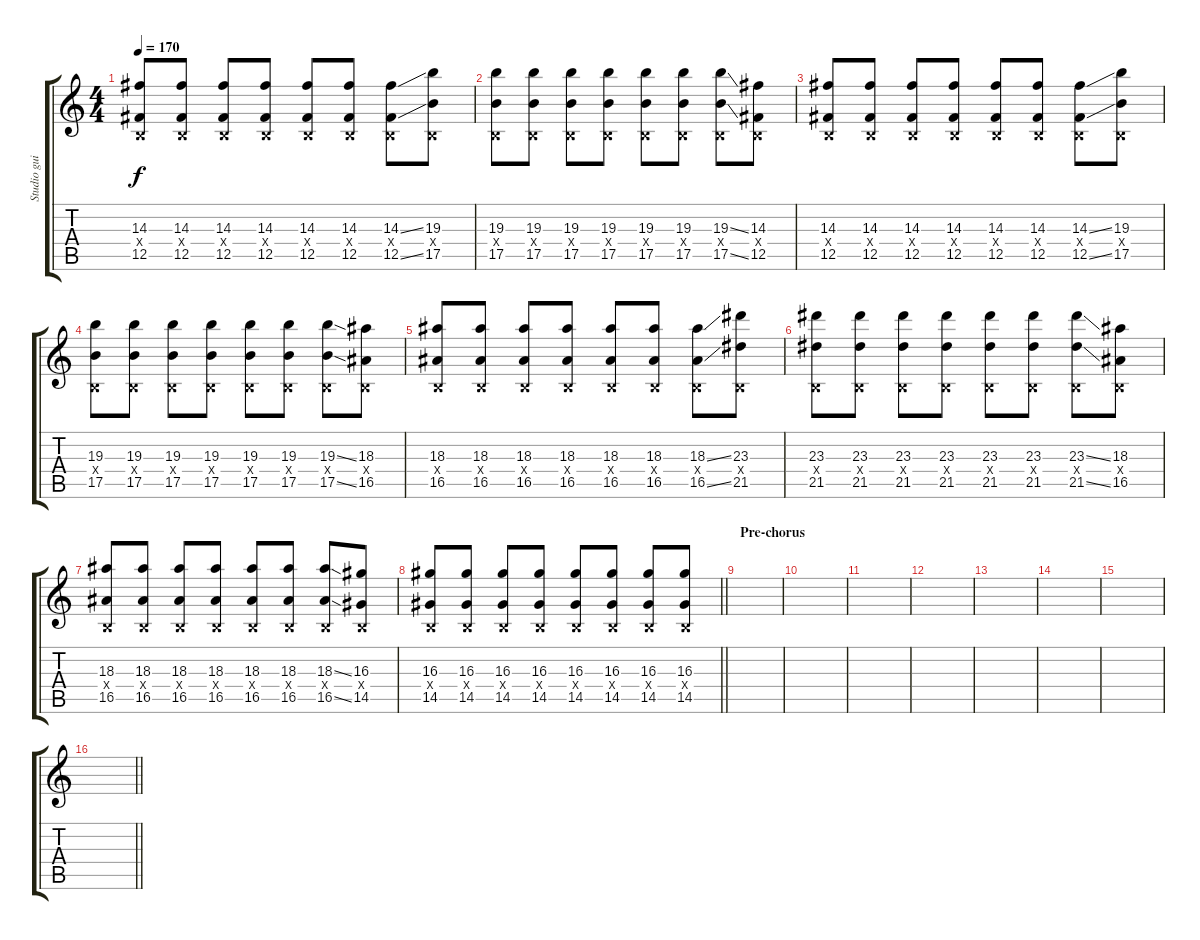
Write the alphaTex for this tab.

\track ("Studio guitar" "Studio gui") {instrument overdrivenguitar}
\staff {score tabs}
\tuning (Db4 Ab3 E3 B2 Gb2 B1) {hide}
\ts (4 4)
\tempo 170
\clef g2
\ks c
(14.3 0.4{x} 12.5).8{dy f} (14.3 0.4{x} 12.5).8 (14.3 0.4{x} 12.5).8 (14.3 0.4{x} 12.5).8 (14.3 0.4{x} 12.5).8 (14.3 0.4{x} 12.5).8 (14.3{ss} 0.4{x} 12.5{ss}).8 (19.3 0.4{x} 17.5).8 |
(19.3 0.4{x} 17.5).8 (19.3 0.4{x} 17.5).8 (19.3 0.4{x} 17.5).8 (19.3 0.4{x} 17.5).8 (19.3 0.4{x} 17.5).8 (19.3 0.4{x} 17.5).8 (19.3{ss} 0.4{x} 17.5{ss}).8 (14.3 0.4{x} 12.5).8 |
(14.3 0.4{x} 12.5).8 (14.3 0.4{x} 12.5).8 (14.3 0.4{x} 12.5).8 (14.3 0.4{x} 12.5).8 (14.3 0.4{x} 12.5).8 (14.3 0.4{x} 12.5).8 (14.3{ss} 0.4{x} 12.5{ss}).8 (19.3 0.4{x} 17.5).8 |
(19.3 0.4{x} 17.5).8 (19.3 0.4{x} 17.5).8 (19.3 0.4{x} 17.5).8 (19.3 0.4{x} 17.5).8 (19.3 0.4{x} 17.5).8 (19.3 0.4{x} 17.5).8 (19.3{ss} 0.4{x} 17.5{ss}).8 (18.3 0.4{x} 16.5).8 |
(18.3 0.4{x} 16.5).8 (18.3 0.4{x} 16.5).8 (18.3 0.4{x} 16.5).8 (18.3 0.4{x} 16.5).8 (18.3 0.4{x} 16.5).8 (18.3 0.4{x} 16.5).8 (18.3{ss} 0.4{x} 16.5{ss}).8 (23.3 0.4{x} 21.5).8 |
(23.3 0.4{x} 21.5).8 (23.3 0.4{x} 21.5).8 (23.3 0.4{x} 21.5).8 (23.3 0.4{x} 21.5).8 (23.3 0.4{x} 21.5).8 (23.3 0.4{x} 21.5).8 (23.3{ss} 0.4{x} 21.5{ss}).8 (18.3 0.4{x} 16.5).8 |
(18.3 0.4{x} 16.5).8 (18.3 0.4{x} 16.5).8 (18.3 0.4{x} 16.5).8 (18.3 0.4{x} 16.5).8 (18.3 0.4{x} 16.5).8 (18.3 0.4{x} 16.5).8 (18.3{ss} 0.4{x} 16.5{ss}).8 (16.3 0.4{x} 14.5).8 |
\barLineRight lightlight
(16.3 0.4{x} 14.5).8 (16.3 0.4{x} 14.5).8 (16.3 0.4{x} 14.5).8 (16.3 0.4{x} 14.5).8 (16.3 0.4{x} 14.5).8 (16.3 0.4{x} 14.5).8 (16.3 0.4{x} 14.5).8 (16.3 0.4{x} 14.5).8 |
\section ("" "Pre-chorus")
|
|
|
|
|
|
|
\barLineRight lightlight
